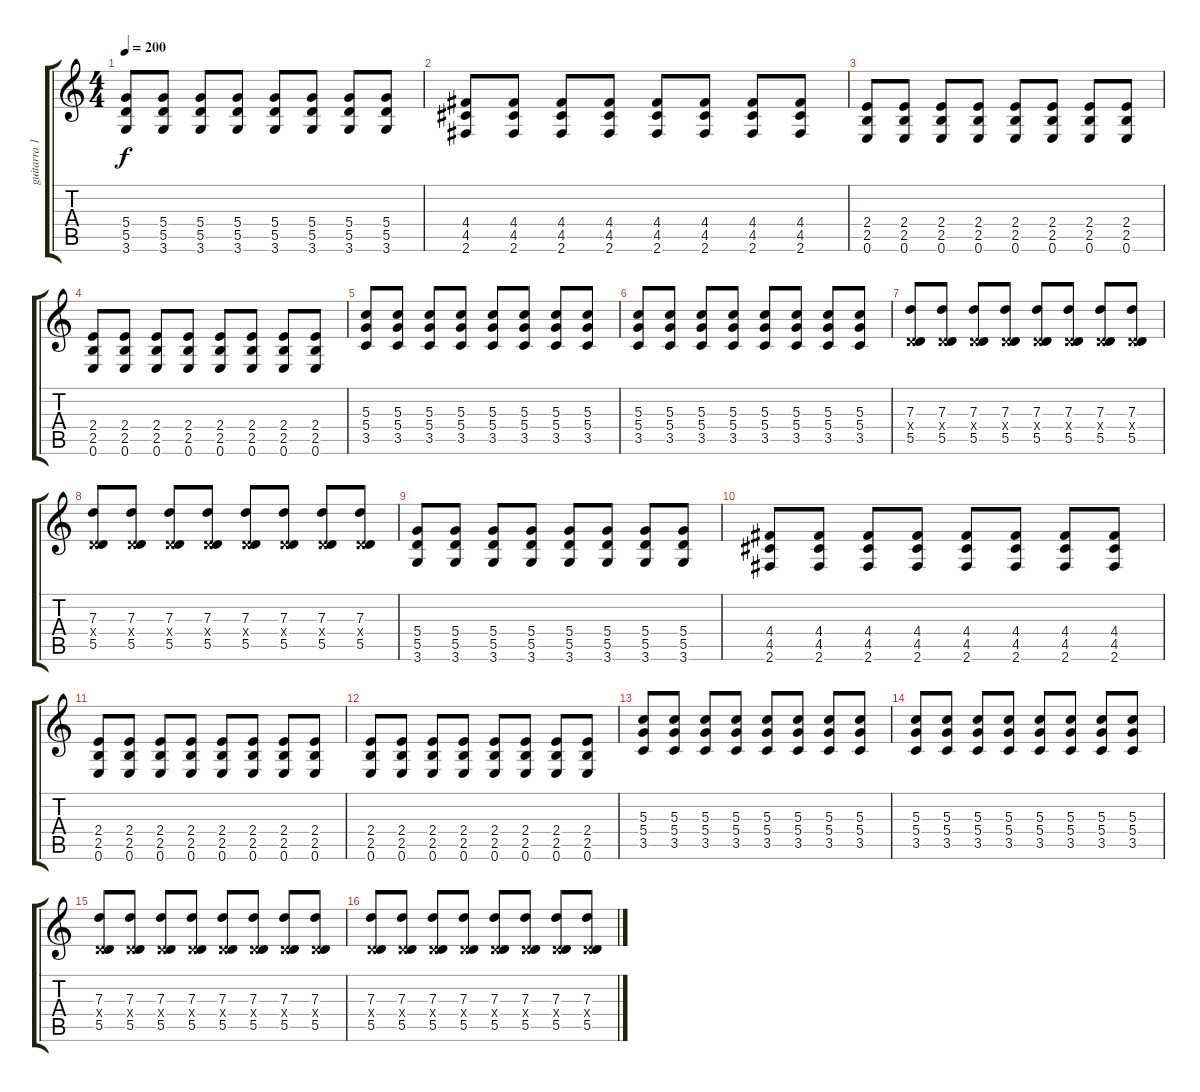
\track ("guitarra 1" "guitarra 1") {instrument distortionguitar}
\staff {score tabs}
\tuning (E4 B3 G3 D3 A2 E2) {hide}
\ts (4 4)
\tempo 200
\clef g2
\ks c
(5.4 5.5 3.6).8{dy f} (5.4 5.5 3.6).8 (5.4 5.5 3.6).8 (5.4 5.5 3.6).8 (5.4 5.5 3.6).8 (5.4 5.5 3.6).8 (5.4 5.5 3.6).8 (5.4 5.5 3.6).8 |
(4.4 4.5 2.6).8 (4.4 4.5 2.6).8 (4.4 4.5 2.6).8 (4.4 4.5 2.6).8 (4.4 4.5 2.6).8 (4.4 4.5 2.6).8 (4.4 4.5 2.6).8 (4.4 4.5 2.6).8 |
(2.4 2.5 0.6).8 (2.4 2.5 0.6).8 (2.4 2.5 0.6).8 (2.4 2.5 0.6).8 (2.4 2.5 0.6).8 (2.4 2.5 0.6).8 (2.4 2.5 0.6).8 (2.4 2.5 0.6).8 |
(2.4 2.5 0.6).8 (2.4 2.5 0.6).8 (2.4 2.5 0.6).8 (2.4 2.5 0.6).8 (2.4 2.5 0.6).8 (2.4 2.5 0.6).8 (2.4 2.5 0.6).8 (2.4 2.5 0.6).8 |
(5.3 5.4 3.5).8 (5.3 5.4 3.5).8 (5.3 5.4 3.5).8 (5.3 5.4 3.5).8 (5.3 5.4 3.5).8 (5.3 5.4 3.5).8 (5.3 5.4 3.5).8 (5.3 5.4 3.5).8 |
(5.3 5.4 3.5).8 (5.3 5.4 3.5).8 (5.3 5.4 3.5).8 (5.3 5.4 3.5).8 (5.3 5.4 3.5).8 (5.3 5.4 3.5).8 (5.3 5.4 3.5).8 (5.3 5.4 3.5).8 |
(7.3 0.4{x} 5.5).8 (7.3 0.4{x} 5.5).8 (7.3 0.4{x} 5.5).8 (7.3 0.4{x} 5.5).8 (7.3 0.4{x} 5.5).8 (7.3 0.4{x} 5.5).8 (7.3 0.4{x} 5.5).8 (7.3 0.4{x} 5.5).8 |
(7.3 0.4{x} 5.5).8 (7.3 0.4{x} 5.5).8 (7.3 0.4{x} 5.5).8 (7.3 0.4{x} 5.5).8 (7.3 0.4{x} 5.5).8 (7.3 0.4{x} 5.5).8 (7.3 0.4{x} 5.5).8 (7.3 0.4{x} 5.5).8 |
(5.4 5.5 3.6).8 (5.4 5.5 3.6).8 (5.4 5.5 3.6).8 (5.4 5.5 3.6).8 (5.4 5.5 3.6).8 (5.4 5.5 3.6).8 (5.4 5.5 3.6).8 (5.4 5.5 3.6).8 |
(4.4 4.5 2.6).8 (4.4 4.5 2.6).8 (4.4 4.5 2.6).8 (4.4 4.5 2.6).8 (4.4 4.5 2.6).8 (4.4 4.5 2.6).8 (4.4 4.5 2.6).8 (4.4 4.5 2.6).8 |
(2.4 2.5 0.6).8 (2.4 2.5 0.6).8 (2.4 2.5 0.6).8 (2.4 2.5 0.6).8 (2.4 2.5 0.6).8 (2.4 2.5 0.6).8 (2.4 2.5 0.6).8 (2.4 2.5 0.6).8 |
(2.4 2.5 0.6).8 (2.4 2.5 0.6).8 (2.4 2.5 0.6).8 (2.4 2.5 0.6).8 (2.4 2.5 0.6).8 (2.4 2.5 0.6).8 (2.4 2.5 0.6).8 (2.4 2.5 0.6).8 |
(5.3 5.4 3.5).8 (5.3 5.4 3.5).8 (5.3 5.4 3.5).8 (5.3 5.4 3.5).8 (5.3 5.4 3.5).8 (5.3 5.4 3.5).8 (5.3 5.4 3.5).8 (5.3 5.4 3.5).8 |
(5.3 5.4 3.5).8 (5.3 5.4 3.5).8 (5.3 5.4 3.5).8 (5.3 5.4 3.5).8 (5.3 5.4 3.5).8 (5.3 5.4 3.5).8 (5.3 5.4 3.5).8 (5.3 5.4 3.5).8 |
(7.3 0.4{x} 5.5).8 (7.3 0.4{x} 5.5).8 (7.3 0.4{x} 5.5).8 (7.3 0.4{x} 5.5).8 (7.3 0.4{x} 5.5).8 (7.3 0.4{x} 5.5).8 (7.3 0.4{x} 5.5).8 (7.3 0.4{x} 5.5).8 |
(7.3 0.4{x} 5.5).8 (7.3 0.4{x} 5.5).8 (7.3 0.4{x} 5.5).8 (7.3 0.4{x} 5.5).8 (7.3 0.4{x} 5.5).8 (7.3 0.4{x} 5.5).8 (7.3 0.4{x} 5.5).8 (7.3 0.4{x} 5.5).8
